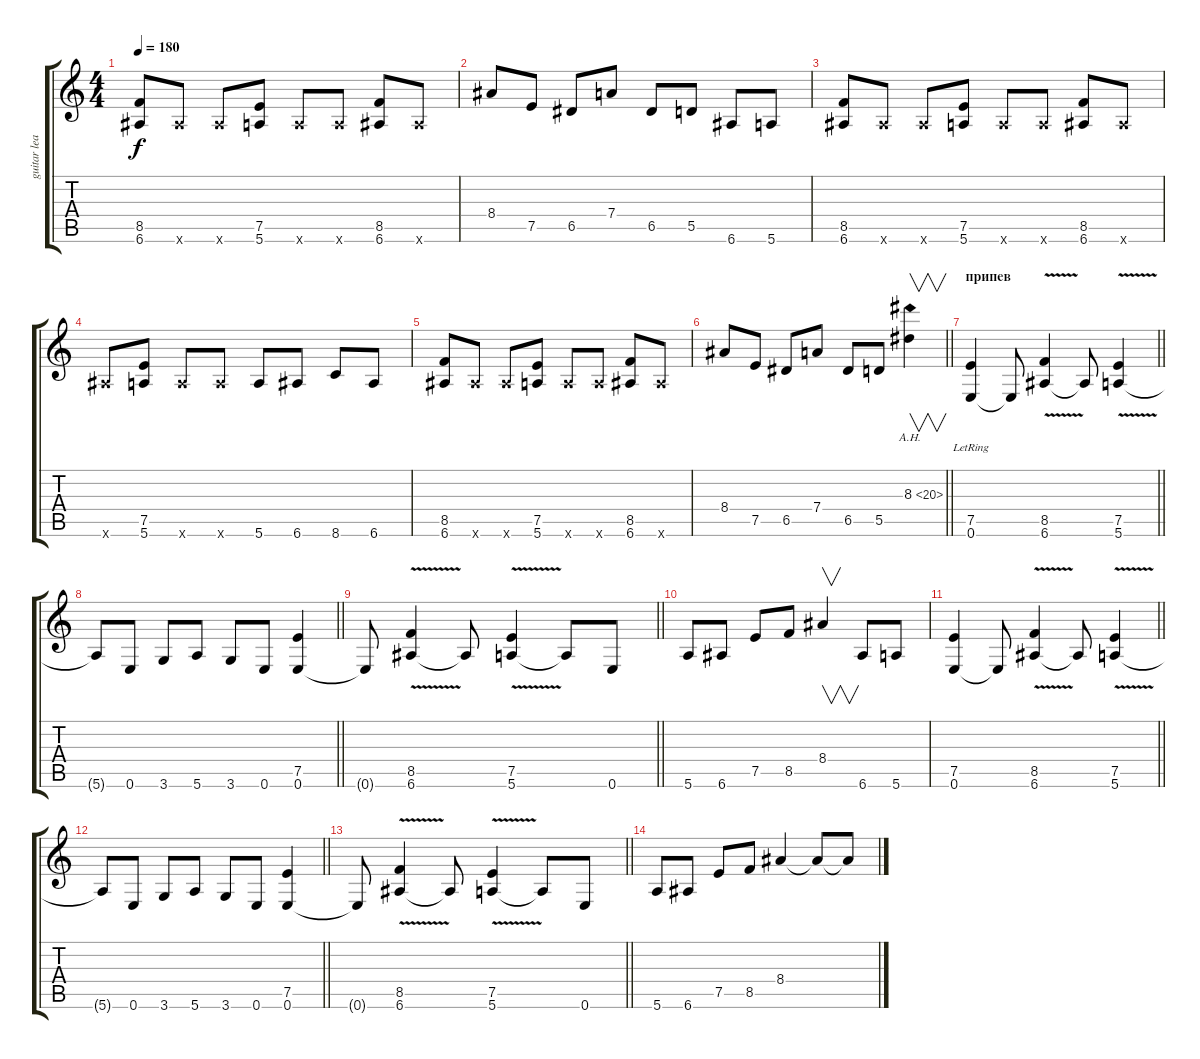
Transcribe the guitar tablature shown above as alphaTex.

\track ("guitar lead" "guitar lea") {instrument distortionguitar}
\staff {score tabs}
\tuning (E4 B3 G3 D3 A2 E2) {hide}
\ts (4 4)
\tempo 180
\clef g2
\ks c
(8.5 6.6).8{dy f} 6.6{x}.8 6.6{x}.8 (7.5 5.6).8 5.6{x}.8 5.6{x}.8 (8.5 6.6).8 6.6{x}.8 |
8.4.8 7.5.8 6.5.8 7.4.8 6.5.8 5.5.8 6.6.8 5.6.8 |
(8.5 6.6).8 6.6{x}.8 6.6{x}.8 (7.5 5.6).8 5.6{x}.8 5.6{x}.8 (8.5 6.6).8 6.6{x}.8 |
6.6{x}.8 (7.5 5.6).8 5.6{x}.8 5.6{x}.8 5.6.8 6.6.8 8.6.8 6.6.8 |
(8.5 6.6).8 6.6{x}.8 6.6{x}.8 (7.5 5.6).8 5.6{x}.8 5.6{x}.8 (8.5 6.6).8 6.6{x}.8 |
\barLineRight lightlight
8.4.8 7.5.8 6.5.8 7.4.8 6.5.8 5.5.8 8.3{ah 12}.4{v} |
\section ("" "припев")
\barLineRight lightlight
(7.5{lr} 0.6).4 0.6{t}.8 (8.5{v} 6.6).4 6.6{t}.8 (7.5{v} 5.6).4 |
\barLineRight lightlight
5.6{t}.8 0.6.8 3.6.8 5.6.8 3.6.8 0.6.8 (7.5 0.6).4 |
\barLineRight lightlight
0.6{t}.8 (8.5{v} 6.6).4 6.6{t}.8 (7.5{v} 5.6).4 5.6{t}.8 0.6.8 |
5.6.8 6.6.8 7.5.8 8.5.8 8.4.4{v} 6.6.8 5.6.8 |
\barLineRight lightlight
(7.5 0.6).4 0.6{t}.8 (8.5{v} 6.6).4 6.6{t}.8 (7.5{v} 5.6).4 |
\barLineRight lightlight
5.6{t}.8 0.6.8 3.6.8 5.6.8 3.6.8 0.6.8 (7.5 0.6).4 |
\barLineRight lightlight
0.6{t}.8 (8.5{v} 6.6).4 6.6{t}.8 (7.5{v} 5.6).4 5.6{t}.8 0.6.8 |
5.6.8 6.6.8 7.5.8 8.5.8 8.4.4 8.4{t}.8 8.4{t}.8
